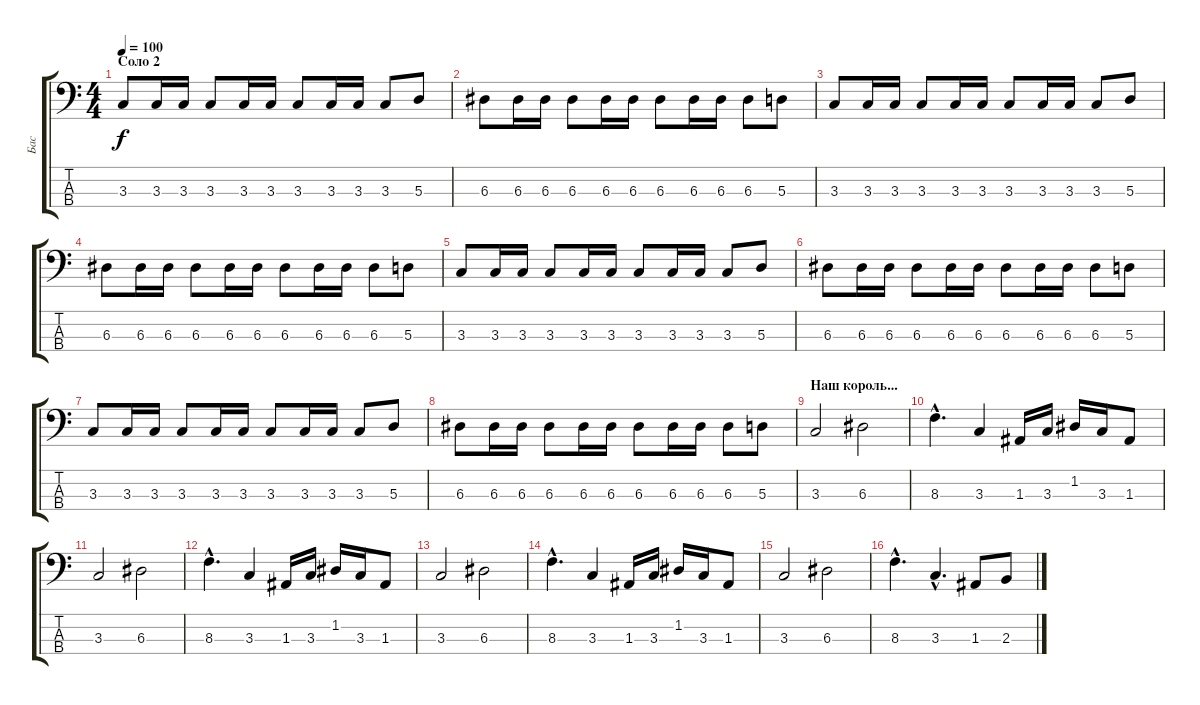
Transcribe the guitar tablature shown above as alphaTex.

\track ("Бас" "Бас") {instrument electricbassfinger}
\staff {score tabs}
\tuning (G2 D2 A1 E1) {hide}
\ts (4 4)
\section ("" "Соло 2")
\tempo 100
\clef f4
\ks c
3.3.8{dy f} 3.3.16 3.3.16 3.3.8 3.3.16 3.3.16 3.3.8 3.3.16 3.3.16 3.3.8 5.3.8 |
6.3.8 6.3.16 6.3.16 6.3.8 6.3.16 6.3.16 6.3.8 6.3.16 6.3.16 6.3.8 5.3.8 |
3.3.8 3.3.16 3.3.16 3.3.8 3.3.16 3.3.16 3.3.8 3.3.16 3.3.16 3.3.8 5.3.8 |
6.3.8 6.3.16 6.3.16 6.3.8 6.3.16 6.3.16 6.3.8 6.3.16 6.3.16 6.3.8 5.3.8 |
3.3.8 3.3.16 3.3.16 3.3.8 3.3.16 3.3.16 3.3.8 3.3.16 3.3.16 3.3.8 5.3.8 |
6.3.8 6.3.16 6.3.16 6.3.8 6.3.16 6.3.16 6.3.8 6.3.16 6.3.16 6.3.8 5.3.8 |
3.3.8 3.3.16 3.3.16 3.3.8 3.3.16 3.3.16 3.3.8 3.3.16 3.3.16 3.3.8 5.3.8 |
6.3.8 6.3.16 6.3.16 6.3.8 6.3.16 6.3.16 6.3.8 6.3.16 6.3.16 6.3.8 5.3.8 |
\section ("" "Наш король...")
3.3.2 6.3.2 |
8.3{hac}.4{d} 3.3.4 1.3.16 3.3.16 1.2.16 3.3.16 1.3.8 |
3.3.2 6.3.2 |
8.3{hac}.4{d} 3.3.4 1.3.16 3.3.16 1.2.16 3.3.16 1.3.8 |
3.3.2 6.3.2 |
8.3{hac}.4{d} 3.3.4 1.3.16 3.3.16 1.2.16 3.3.16 1.3.8 |
3.3.2 6.3.2 |
8.3{hac}.4{d} 3.3{hac}.4{d} 1.3.8 2.3.8
